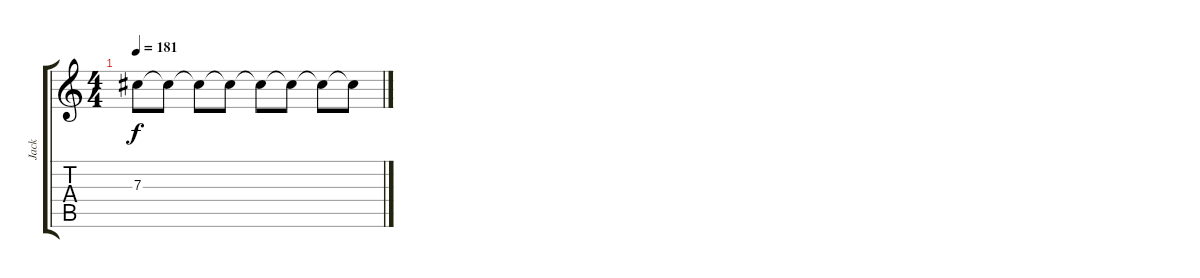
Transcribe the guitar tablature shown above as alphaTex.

\track ("Jack" "Jack") {instrument distortionguitar}
\staff {score tabs}
\tuning (Eb4 Bb3 Gb3 Db3 Ab2 Db2) {hide}
\ts (4 4)
\tempo 181
\clef g2
\ks c
7.3{t}.8{dy f} 7.3{t}.8 7.3{t}.8 7.3{t}.8 7.3{t}.8 7.3{t}.8 7.3{t}.8 7.3{t}.8
